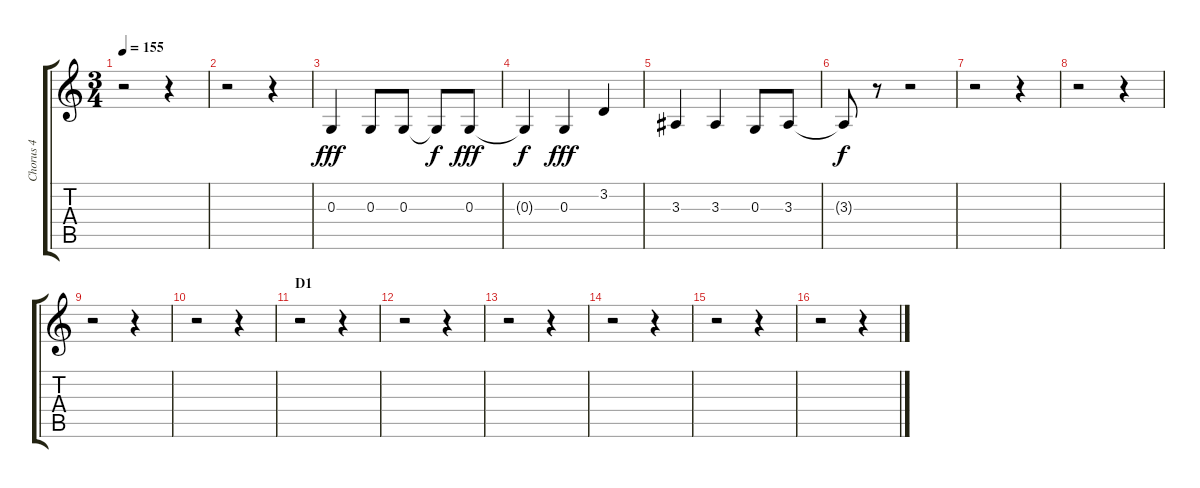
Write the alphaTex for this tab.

\track ("Chorus 4" "Chorus 4") {instrument choiraahs}
\staff {score tabs}
\tuning (E4 B3 G3 D3 A2 E2) {hide}
\ts (3 4)
\tempo 155
\clef g2
\ks c
r.2{dy fff} r.4 |
r.2 r.4 |
0.3.4 0.3.8 0.3.8 0.3{t}.8{dy f} 0.3.8{dy fff} |
0.3{t}.4{dy f} 0.3.4{dy fff} 3.2.4 |
3.3.4 3.3.4 0.3.8 3.3.8 |
3.3{t}.8{dy f} r.8 r.2 |
r.2 r.4 |
r.2 r.4 |
r.2 r.4 |
r.2 r.4 |
\section ("" "D1")
r.2 r.4 |
r.2 r.4 |
r.2 r.4 |
r.2 r.4 |
r.2 r.4 |
r.2 r.4
